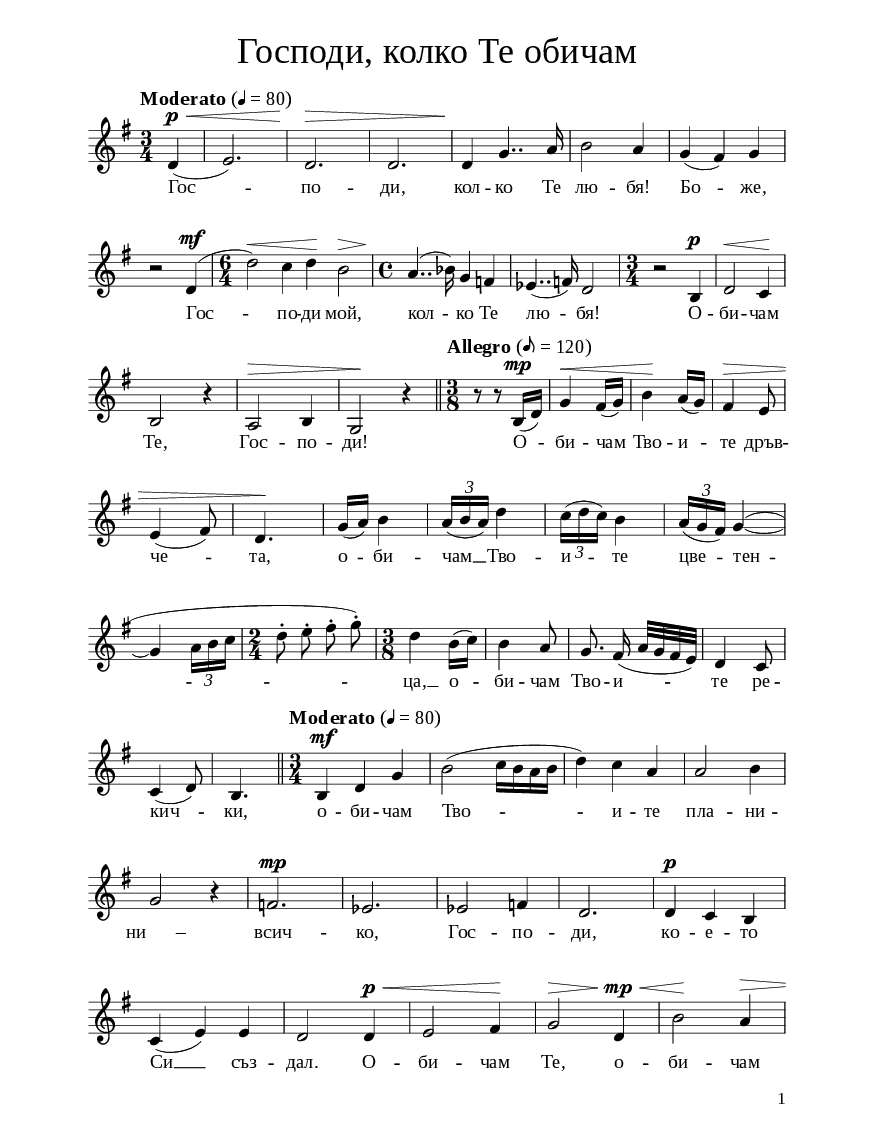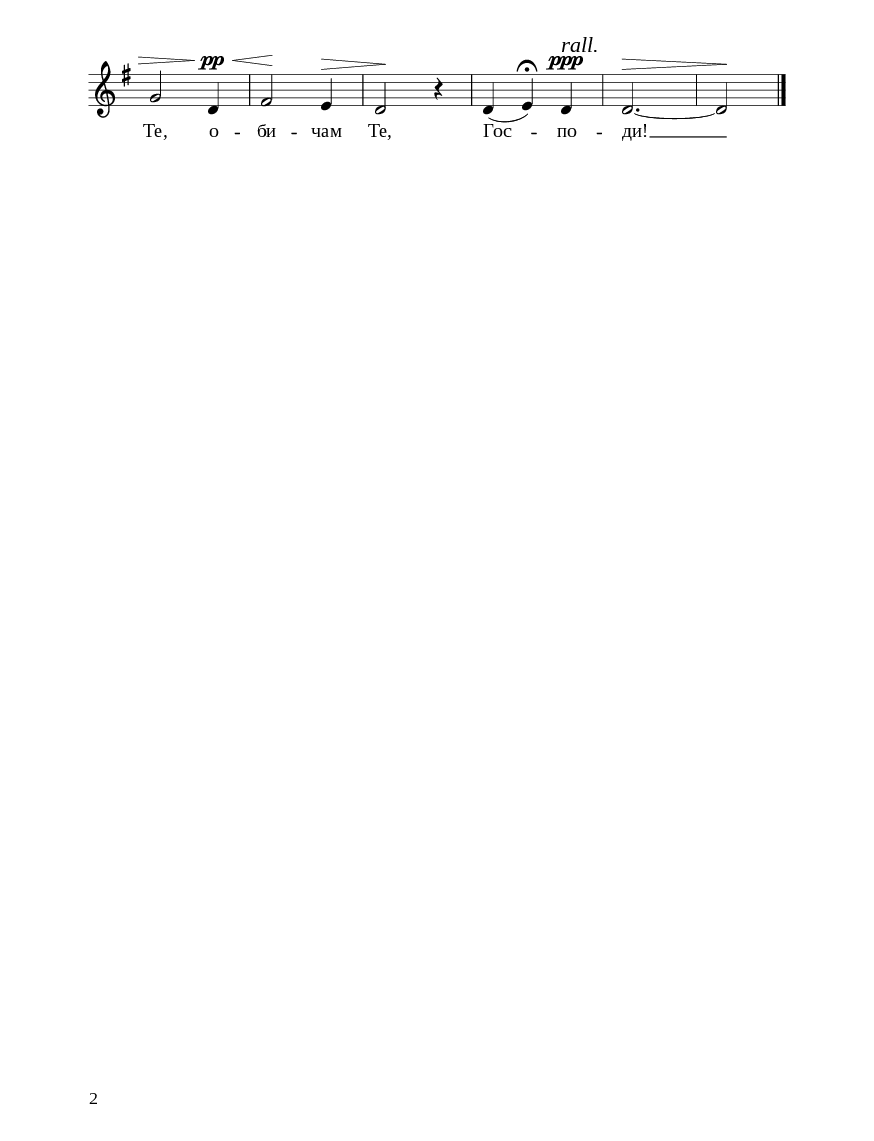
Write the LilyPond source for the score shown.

\version "2.24.3"

% include paper part and global functions
\include "include/globals.ily"

\bookpart {
  \label #'ref210
  \tocItem \markup "Господи, колко Те обичам"
  \paper {
    print-all-headers = ##t
    print-page-number = ##t
    print-first-page-number = ##t

    % put page numbers on the bottom
    oddHeaderMarkup = \markup ""
    evenHeaderMarkup = \markup ""
    oddFooterMarkup = \markup
    \fill-line {
      ""
      \if \should-print-page-number \fromproperty #'page:page-number-string
    }
    evenFooterMarkup = \markup
    \fill-line {
      \if \should-print-page-number \fromproperty #'page:page-number-string
      ""
    }

    left-margin = 1.5\cm
    right-margin = 1.5\cm
    top-margin = 1.6\cm
    bottom-margin = 1.2\cm
    ragged-bottom = ##t % do not spread the staves to fill the whole vertical space

    % change distance between staves
    system-system-spacing =
    #'((basic-distance . 16)
       (minimum-distance . 6)
       (padding . 1)
       (stretchability . 12))
  }
  \score {
    \include "include/score-layout.ily"

    \new Voice \absolute {
      \clef treble
      \key g \major
      \time 3/4
      \tempoFunc "Moderato" 4 "80"
      \autoBeamOff
      \partial 4
      d'4^\p^\< ( | % 2
      e'2. ) | % 3
      d'2. ^\! ^\> | % 4
      d'2. | % 5
      d'4 ^\! g'4.. a'16 | % 6
      b'2 a'4 | % 7
      g'4 ( fis'4 ) g'4 | \break  % 8
      r2 d'4 ( ^\mf | % 9
      \time 6/4  | % 9
      d''2 ) ^\<  c''4  d''4 ^\!  b'2
      ^\> |
      \time 4/4  |
      a'4.. ( ^\!  bes'16 ) g'4 f'4 | % 11
      es'4.. ( f'16 ) d'2 | % 12
      \time 3/4  | % 12
      r2 b4 ^\p | % 13
      d'2 ^\< c'4 ^\! \break | % 14
      b2 r4 | % 15
      \once \override Hairpin.to-barline = ##f
      a2 ^\> b4 | % 16
      g2 ^\! r4 \bar "||"
      \time 3/8 \tempoFunc "Allegro" 8 "120" | % 17
      r8 r8 b16 ( [ ^\mp d'16 ) ] | % 18
      \once \override Hairpin.to-barline = ##f
      g'4 ^\< fis'16 ( [ g'16 ) ] | % 19
      b'4 ^\! a'16 ( [ g'16 ) ] |
      \once \override Hairpin.to-barline = ##f
      fis'4 ^\> e'8 \break | % 21
      e'4 ( fis'8 ) | % 22
      d'4. ^\! | % 23
      g'16 ( [ a'16 ) ]
      b'4 | % 24
      \once \omit TupletBracket
      \times 2/3  {
        a'16 ( [ b'16 a'16 ) ]
      }
      d''4 | \once \omit TupletBracket
      \times 2/3  {
        c''16 ( [  d''16  c''16 ) ]
      }
      b'4  | \once \omit TupletBracket
      \times 2/3  {
        a'16 ( [ g'16 fis'16 ) ]
      } g'4 ( ~
      | \break
      g'4 \times 2/3  { a'16 [b'16 c''16] }| % 28
      \time 2/4 d''8 -.   e''8 -.  fis''8 -.
      g''8 -.) | \time 3/8 d''4
      b'16 ( [  c''16 ) ] |
      b'4  a'8 | % 31
      g'8.  fis'16 ( a'32 [ g'32
      fis'32 e'32 ) ] | % 32
      d'4 c'8 \break | % 33
      c'4 ( d'8 ) | % 34
      b4. \bar "||"
      \time 3/4  | % 35
      \tempoFunc "Moderato" 4 "80"
      b4 ^\mf
      d'4 g'4 | % 36
      b'2 (  c''16 [  b'16  a'16
      b'16 ] | % 37
      d''4 )  c''4 a'4 | % 38
      a'2  b'4 \break | % 39

      g'2 r4 |
      f'2. ^\mp | % 41
      es'2. | % 42
      es'2 f'4 | % 43
      d'2. | % 44
      d'4 ^\p c'4 b4 \break | % 45
      c'4 ( e'4 ) e'4 | % 46
      d'2 d'4 ^\p ^\< | % 47
      e'2 fis'4 ^\! | % 48
      \override Hairpin.to-barline = ##f
      g'2 ^\> d'4 ^\mp ^\!

      ^\<  | % 49
      b'2 ^\! a'4 ^\> \break |
      g'2 d'4 ^\! ^\pp  ^\< | % 51
      fis'2  ^\! e'4 ^\> | % 52
      d'2 ^\! r4 | % 53
      d'4 ( e'4 ) ^\fermata d'4
      ^\markup{
        \huge \italic
        {rall.}
      }
      ^\ppp | % 54
      d'2. ~ ^\> | % 55
      d'2 ^\! \bar "|."
    }

    \addlyrics {
      Гос -- по --
      ди, кол -- ко Те лю -- бя! Бо -- же, Гос -- по
      -- ди мой, кол -- ко Те лю -- бя! О -- би -- чам
      Те, Гос -- по -- ди! О -- би -- чам Тво -- и --
      те дръв -- че -- та, о -- би -- чам __ Тво -- и --
      те цве -- тен -- ца, __ о -- би
      -- чам Тво -- и -- те ре -- кич -- ки, о -- би --
      чам Тво -- и -- те  пла -- ни -- "ни      –" всич -- ко,
      Гос -- по -- ди, ко -- е -- то Си __ съз -- дал. О
      -- би -- чам Те, о -- би -- чам Те, о -- би --
      чам Те, Гос -- по -- ди! __}

      \header {
        title = \titleFunc #'ref_desc_15 "Господи, колко Те обичам" "Gospodi, kolko Te običam"
      }

      \midi{}

    } % score

  } % bookpart

  % Più mosso
  %
